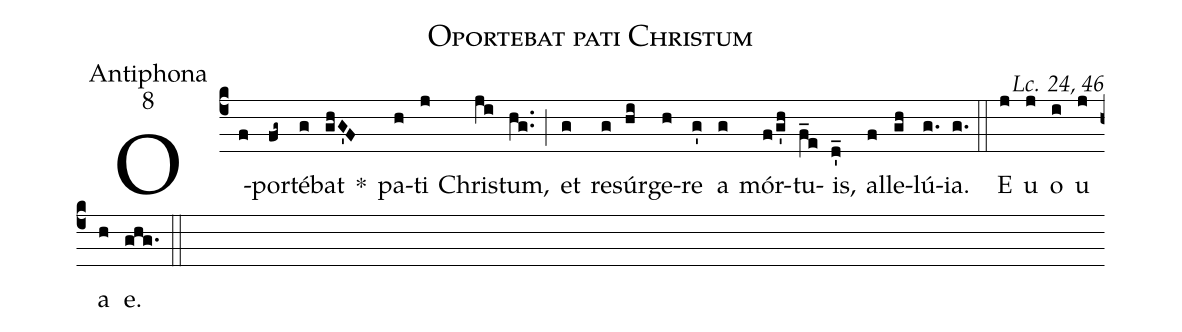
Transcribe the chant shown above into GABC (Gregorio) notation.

name:Oportebat pati Christum;
office-part:Antiphona;
mode:8;
commentary:Lc. 24, 46;
%%
(c4)
O(f)por(fg~)té(g)bat(ghG'F) *()
pa(h)ti(j) Chris(ji)tum,(hg..) (;)
et(g) re(g)súr(hi)ge(h)re(g') a(g) mór(f/g'h)tu(f_e)is,(d'_) al(f)le(gh)lú(g.)ia.(g.) (::)
E(j) u(j) o(i) u(j) a(h) e.(ghg.) (::)
